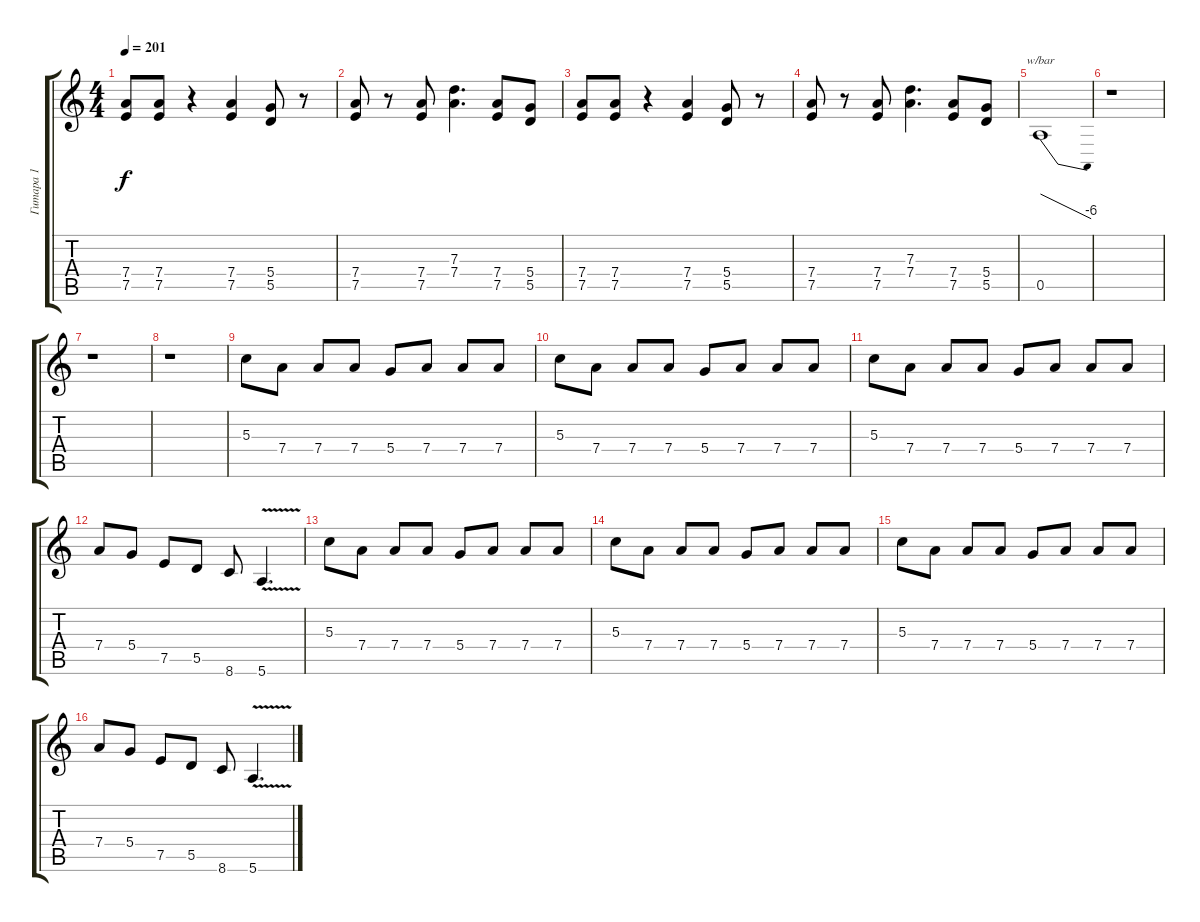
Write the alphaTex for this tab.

\track ("Гитара 1" "Гитара 1") {instrument overdrivenguitar}
\staff {score tabs}
\tuning (E4 B3 G3 D3 A2 E2) {hide}
\ts (4 4)
\tempo 201
\clef g2
\ks c
(7.4 7.5).8{dy f} (7.4 7.5).8 r.4 (7.4 7.5).4 (5.4 5.5).8 r.8 |
(7.4 7.5).8 r.8 (7.4 7.5).8 (7.3 7.4).4{d} (7.4 7.5).8 (5.4 5.5).8 |
(7.4 7.5).8 (7.4 7.5).8 r.4 (7.4 7.5).4 (5.4 5.5).8 r.8 |
(7.4 7.5).8 r.8 (7.4 7.5).8 (7.3 7.4).4{d} (7.4 7.5).8 (5.4 5.5).8 |
0.5.1{tbe (dive default 0 0 60 -24)} |
r.1 |
r.1 |
r.1 |
5.3.8 7.4.8 7.4.8 7.4.8 5.4.8 7.4.8 7.4.8 7.4.8 |
5.3.8 7.4.8 7.4.8 7.4.8 5.4.8 7.4.8 7.4.8 7.4.8 |
5.3.8 7.4.8 7.4.8 7.4.8 5.4.8 7.4.8 7.4.8 7.4.8 |
7.4.8 5.4.8 7.5.8 5.5.8 8.6.8 5.6{v}.4{d} |
5.3.8 7.4.8 7.4.8 7.4.8 5.4.8 7.4.8 7.4.8 7.4.8 |
5.3.8 7.4.8 7.4.8 7.4.8 5.4.8 7.4.8 7.4.8 7.4.8 |
5.3.8 7.4.8 7.4.8 7.4.8 5.4.8 7.4.8 7.4.8 7.4.8 |
7.4.8 5.4.8 7.5.8 5.5.8 8.6.8 5.6{v}.4{d}
